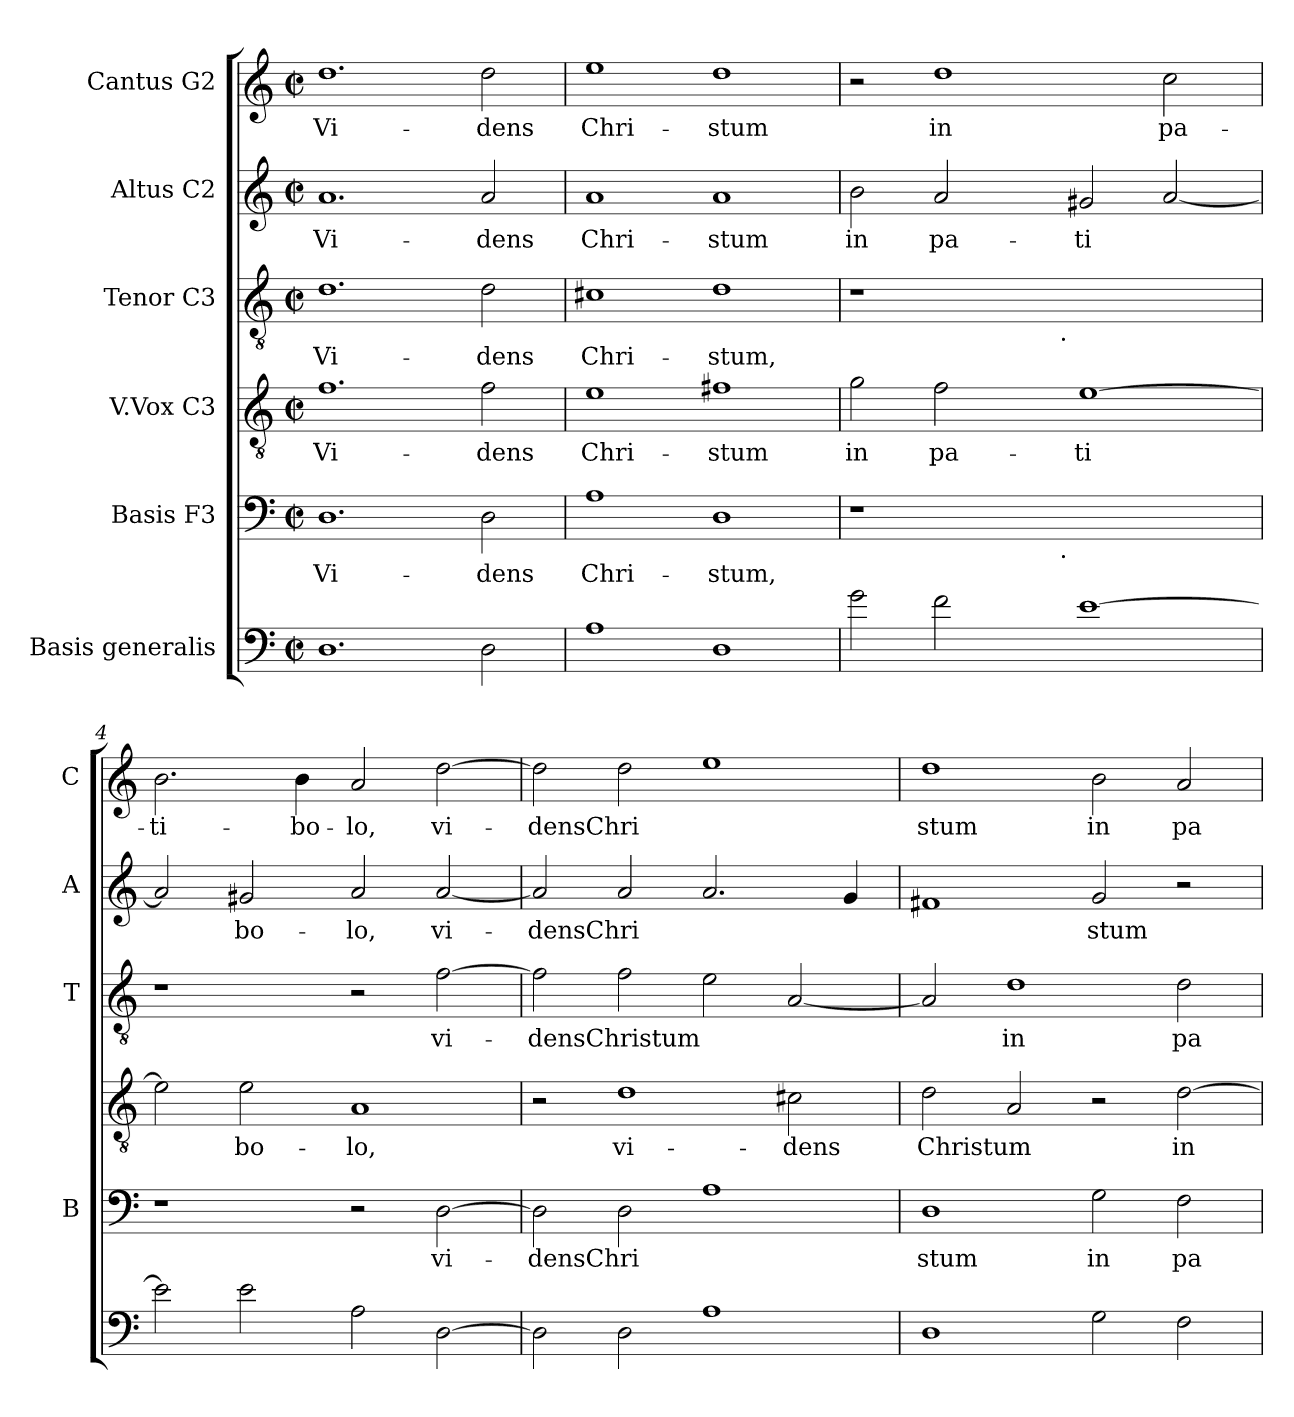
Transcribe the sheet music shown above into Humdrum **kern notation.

**kern	**kern	**text	**kern	**text	**kern	**text	**kern	**text	**kern	**text
*part6	*part5	*part5	*part4	*part4	*part3	*part3	*part2	*part2	*part1	*part1
*staff6	*staff5	*staff5	*staff4	*staff4	*staff3	*staff3	*staff2	*staff2	*staff1	*staff1
*I"Basis  generalis	*I"Basis  F3	*	*I"V.Vox  C3	*	*I"Tenor  C3	*	*I"Altus  C2	*	*I"Cantus  G2	*
*	*I'B	*	*	*	*I'T	*	*I'A	*	*I'C	*
!!LO:PB:g=z
*stria5	*stria5	*	*stria5	*	*stria5	*	*stria5	*	*stria5	*
*clefF4	*clefF4	*	*clefGv2	*	*clefGv2	*	*clefG2	*	*clefG2	*
*k[]	*k[]	*	*k[]	*	*k[]	*	*k[]	*	*k[]	*
*C:	*C:	*	*C:	*	*C:	*	*C:	*	*C:	*
*M2/2	*M2/2	*	*M2/2	*	*M2/2	*	*M2/2	*	*M2/2	*
*met(c|)	*met(c|)	*	*met(c|)	*	*met(c|)	*	*met(c|)	*	*met(c|)	*
=1	=1	=1	=1	=1	=1	=1	=1	=1	=1	=1
!	!	!LO:LY:b:cj	!	!LO:LY:b:cj	!	!LO:LY:b:cj	!	!LO:LY:b:cj	!	!LO:LY:b:cj
1.D	1.D	Vi-	1.f	Vi-	1.d	Vi-	1.a	Vi-	1.dd	Vi-
!	!	!LO:LY:b:cj	!	!LO:LY:b:cj	!	!LO:LY:b:cj	!	!LO:LY:b:cj	!	!LO:LY:b:cj
2D\	2D\	-dens	2f\	-dens	2d\	-dens	2a/	-dens	2dd\	-dens
=2	=2	=2	=2	=2	=2	=2	=2	=2	=2	=2
!	!	!LO:LY:b:cj	!	!LO:LY:b:cj	!	!LO:LY:b:cj	!	!LO:LY:b:cj	!	!LO:LY:b:cj
1A	1A	Chri-	1e	Chri-	1c#X	Chri-	1a	Chri-	1ee	Chri-
!	!	!LO:LY:b:cj	!	!LO:LY:b:cj	!	!LO:LY:b:cj	!	!LO:LY:b:cj	!	!LO:LY:b:cj
1D	1D	-stum,	1f#X	-stum	1d	-stum,	1a	-stum	1dd	-stum
=3	=3	=3	=3	=3	=3	=3	=3	=3	=3	=3
!	!	!	!	!LO:LY:b:cj	!	!	!	!LO:LY:b:cj	!	!
*	*^	*	*	*	*^	*	*	*	*	*
2g\	1r	2ryy	.	2g\	in	1r	2ryy	.	2b\	in	2r	.
!	!	!	!	!	!LO:LY:b:cj	!	!	!	!	!LO:LY:b:cj	!	!LO:LY:b:cj
2f\	.	4ryy	.	2f\	pa-	.	4ryy	.	2a/	pa-	1dd	in
.	.	8ryy	.	.	.	.	8ryy	.	.	.	.	.
.	.	16ryy	.	.	.	.	16ryy	.	.	.	.	.
.	.	64ryy	.	.	.	.	64ryy	.	.	.	.	.
!	!	!	!	!	!	!	!LO:TX:b:t=.	!	!	!	!	!
!	!	!LO:TX:b:t=.	!	!	!	!	!	!	!	!	!	!
.	.	1ryy	.	.	.	.	1ryy	.	.	.	.	.
!	!	!	!	!	!LO:LY:b:cj	!	!	!	!	!LO:LY:b:cj	!	!
[>1e	1ryy	.	.	[>1e	-ti-	1ryy	.	.	2g#X/	-ti-	.	.
!	!	!	!	!	!	!	!	!	!	!LO:LY:b:cj	!	!LO:LY:b:cj
.	.	.	.	.	.	.	.	.	[<2a/	--	2cc\	pa-
.	.	32.ryy	.	.	.	.	32.ryy	.	.	.	.	.
=4	=4	=4	=4	=4	=4	=4	=4	=4	=4	=4	=4	=4
!	!	!	!	!	!LO:LY:b:cj	!	!	!	!	!LO:LY:b:cj	!	!LO:LY:b:cj
*	*v	*v	*	*	*	*v	*v	*	*	*	*	*
2e\]	1r	.	2e\]	--	1r	.	2a/]	--	2.b\	-ti-
!	!	!	!	!LO:LY:b:cj	!	!	!	!LO:LY:b:cj	!	!
2e\	.	.	2e\	-bo-	.	.	2g#X/	-bo-	.	.
!	!	!	!	!	!	!	!	!	!	!LO:LY:b:cj
.	.	.	.	.	.	.	.	.	4b\	-bo-
!	!	!	!	!LO:LY:b:cj	!	!	!	!LO:LY:b:cj	!	!LO:LY:b:cj
2A\	2r	.	1A	-lo,	2r	.	2a/	-lo,	2a/	-lo,
!	!	!LO:LY:b:cj	!	!	!	!LO:LY:b:cj	!	!LO:LY:b:cj	!	!LO:LY:b:cj
[>2D\	[>2D\	vi-	.	.	[>2f\	vi-	[<2a/	vi-	[>2dd\	vi-
=5	=5	=5	=5	=5	=5	=5	=5	=5	=5	=5
!	!	!LO:LY:b:cj	!	!	!	!LO:LY:b:cj	!	!LO:LY:b:cj	!	!LO:LY:b:cj
2D\]	2D\]	-densChri-	2r	.	2f\]	-densChristum	2a/]	-densChri-	2dd\]	-densChri-
!	!	!LO:LY:b:cj	!	!LO:LY:b:cj	!	!LO:LY:b:cj	!	!LO:LY:b:cj	!	!LO:LY:b:cj
2D\	2D\	--	1d	vi-	2f\	.	2a/	--	2dd\	--
!	!	!LO:LY:b:cj	!	!	!	!LO:LY:b:cj	!	!LO:LY:b:cj	!	!LO:LY:b:cj
1A	1A	--	.	.	2e\	.	2.a/	--	1ee	--
!	!	!	!	!LO:LY:b:cj	!	!LO:LY:b:cj	!	!	!	!
.	.	.	2c#X\	-dens	[<2A/	.	.	.	.	.
!	!	!	!	!	!	!	!	!LO:LY:b:cj	!	!
.	.	.	.	.	.	.	4g/	--	.	.
=6	=6	=6	=6	=6	=6	=6	=6	=6	=6	=6
!	!	!LO:LY:b:cj	!	!LO:LY:b:cj	!	!LO:LY:b:cj	!	!LO:LY:b:cj	!	!LO:LY:b:cj
1D	1D	-stum	2d\	Christum	2A/]	.	1f#X	--	1dd	-stum
!	!	!	!	!LO:LY:b:cj	!	!LO:LY:b:cj	!	!	!	!
.	.	.	2A/	.	1d	in	.	.	.	.
!	!	!LO:LY:b:cj	!	!	!	!	!	!LO:LY:b:cj	!	!LO:LY:b:cj
2G\	2G\	in	2r	.	.	.	2g/	-stum	2b\	in
!	!	!LO:LY:b:cj	!	!LO:LY:b:cj	!	!LO:LY:b:cj	!	!	!	!LO:LY:b:cj
2F\	2F\	pa-	[>2d\	in	2d\	pa-	2r	.	2a/	pa-
=	=	=	=	=	=	=	=	=	=	=
*-	*-	*-	*-	*-	*-	*-	*-	*-	*-	*-
